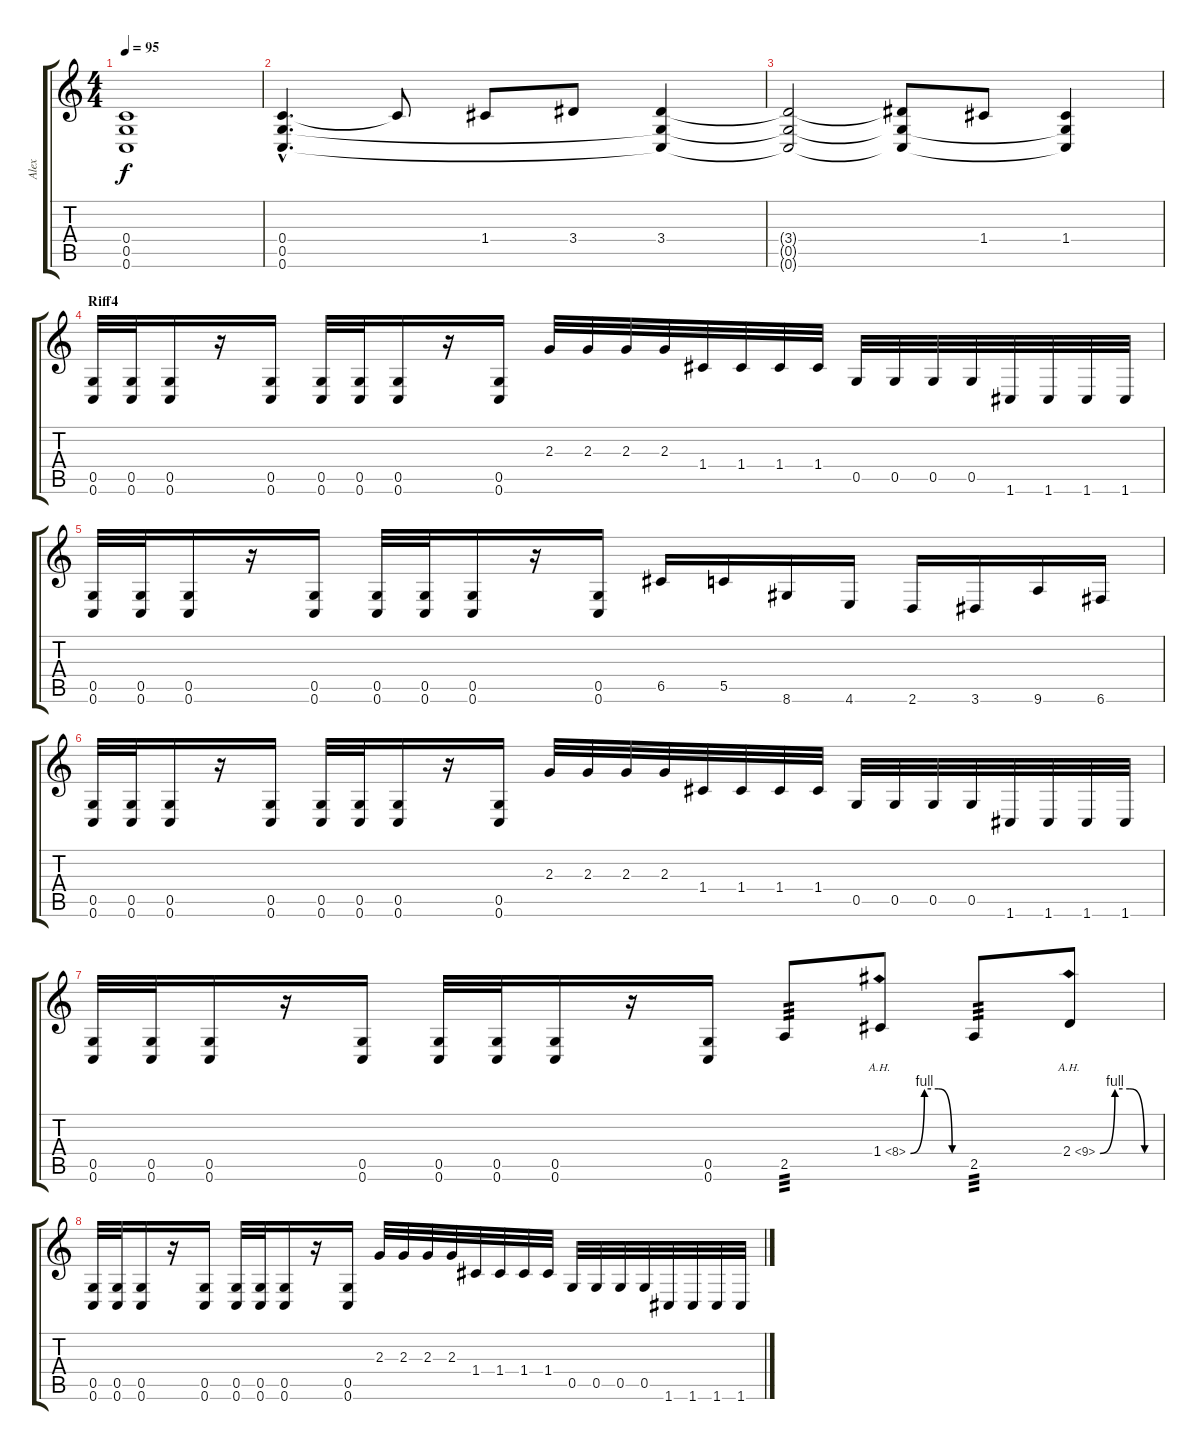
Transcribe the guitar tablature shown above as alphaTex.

\track ("Alex" "Alex") {instrument distortionguitar}
\staff {score tabs}
\tuning (D4 A3 F3 C3 G2 C2) {hide}
\ts (4 4)
\tempo 95
\clef g2
\ks c
(0.4{t} 0.5{t} 0.6{t}).1{dy f} |
(0.4{hac} 0.5{hac} 0.6{hac}).4{d} 0.4{t}.8 1.4.8 3.4.8 (3.4 0.5{t} 0.6{t}).4 |
(3.4{t} 0.5{t} 0.6{t}).2 (3.4{t} 0.5{t} 0.6{t}).8 1.4.8 (1.4 0.5{t} 0.6{t}).4 |
\section ("" "Riff4")
(0.5 0.6).32 (0.5 0.6).32 (0.5 0.6).16 r.16 (0.5 0.6).16 (0.5 0.6).32 (0.5 0.6).32 (0.5 0.6).16 r.16 (0.5 0.6).16 2.3.32 2.3.32 2.3.32 2.3.32 1.4.32 1.4.32 1.4.32 1.4.32 0.5.32 0.5.32 0.5.32 0.5.32 1.6.32 1.6.32 1.6.32 1.6.32 |
(0.5 0.6).32 (0.5 0.6).32 (0.5 0.6).16 r.16 (0.5 0.6).16 (0.5 0.6).32 (0.5 0.6).32 (0.5 0.6).16 r.16 (0.5 0.6).16 6.5.16 5.5.16 8.6.16 4.6.16 2.6.16 3.6.16 9.6.16 6.6.16 |
(0.5 0.6).32 (0.5 0.6).32 (0.5 0.6).16 r.16 (0.5 0.6).16 (0.5 0.6).32 (0.5 0.6).32 (0.5 0.6).16 r.16 (0.5 0.6).16 2.3.32 2.3.32 2.3.32 2.3.32 1.4.32 1.4.32 1.4.32 1.4.32 0.5.32 0.5.32 0.5.32 0.5.32 1.6.32 1.6.32 1.6.32 1.6.32 |
(0.5 0.6).32 (0.5 0.6).32 (0.5 0.6).16 r.16 (0.5 0.6).16 (0.5 0.6).32 (0.5 0.6).32 (0.5 0.6).16 r.16 (0.5 0.6).16 2.5.8{tp 3} 1.4{be (custom 0 0 15 4 30 4 45 0 60 0) ah 7}.8 2.5.8{tp 3} 2.4{be (custom 0 0 15 4 30 4 45 0 60 0) ah 7}.8 |
(0.5 0.6).32 (0.5 0.6).32 (0.5 0.6).16 r.16 (0.5 0.6).16 (0.5 0.6).32 (0.5 0.6).32 (0.5 0.6).16 r.16 (0.5 0.6).16 2.3.32 2.3.32 2.3.32 2.3.32 1.4.32 1.4.32 1.4.32 1.4.32 0.5.32 0.5.32 0.5.32 0.5.32 1.6.32 1.6.32 1.6.32 1.6.32
